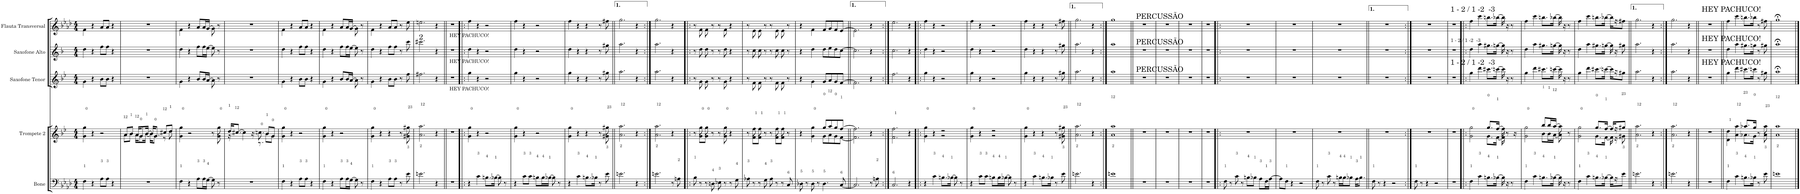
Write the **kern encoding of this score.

**kern	**kern	**kern	**kern	**kern
*part5	*part4	*part3	*part2	*part1
*staff5	*staff4	*staff3	*staff2	*staff1
*I"Bone	*I"Trompete 2	*I"Saxofone Tenor	*I"Saxofone Alto	*I"Flauta Transversal
*I'Bone	*I'Tpt.2	*I'Sax. Tn.	*	*I'Fl.
*clefF4	*clefG2	*clefG2	*clefG2	*clefG2
*	*Trd1c2	*Trd8c14	*Trd5c9	*
*k[b-e-a-d-]	*k[b-e-]	*k[b-e-]	*k[b-]	*k[b-e-a-d-]
*f:	*g:	*g:	*d:	*f:
*M4/4	*M4/4	*M4/4	*M4/4	*M4/4
=1	=1	=1	=1	=1
*	*^	*	*	*
4F\	4gg\	4g\	4g\	4dd\	4f\
4r	4r	2.ryy	4r	4r	4r
8A-\L	2r	.	8b-\L	8ff\L	8a-/L
8A-\J	.	.	8b-\J	8ff\J	8a-/J
4r	.	.	4r	4r	4r
=2	=2	=2	=2	=2	=2
1r	8a/L	8a\L	1r	1r	1r
.	8b-/J	8b-\J	.	.	.
.	16a/KL	16a\KL	.	.	.
.	8g/	8g\	.	.	.
.	[16b-/Jk	[16b-\Jk	.	.	.
.	16b-/KL]	16b-\KL]	.	.	.
.	8.g/J	8.g\J	.	.	.
.	8cc#X/L	8r	.	.	.
.	8dd/J	8dd\	.	.	.
=3	=3	=3	=3	=3	=3
4F\	4gg\	4g\	4g\	4dd\	4f\
4r	2r	8ryy	4r	4r	4r
*	*v	*v	*	*	*
8A-\L	.	8b-/L	8ff\L	8a-/L
16A-\L	.	16b-/L	16ff\L	16a-/L
[16G\JJ	.	[16a/JJ	[16ee\JJ	[16g/JJ
8G\]	8r	8a\]	8ee\]	8g\]
*	*^	*	*	*
8r	8gg\	8g\	8r	8r	8r
=4	=4	=4	=4	=4	=4
1r	16dd/KL	16r	1r	1r	1r
.	[8.cc#X/J	2ryy	.	.	.
.	4cc#\]	.	.	.	.
.	16r	.	.	.	.
.	8.ccn\	8.r	.	.	.
.	8b-/L	8b-\L	.	.	.
.	8g/J	8g\J	.	.	.
=5	=5	=5	=5	=5	=5
4F\	4gg\	4g\	4g\	4dd\	4f\
4r	4r	2.ryy	4r	4r	4r
8A-\L	2r	.	8b-\L	8ff\L	8a-/L
8A-\J	.	.	8b-\J	8ff\J	8a-/J
4r	.	.	4r	4r	4r
=6	=6	=6	=6	=6	=6
4F\	4gg\	4g\	4g\	4dd\	4f\
4r	4r	2.ryy	4r	4r	4r
8A-\L	2r	.	8b-/L	8ff\L	8a-/L
16A-\L	.	.	16b-/L	16ff\L	16a-/L
[16G\JJ	.	.	[16a/JJ	[16ee\JJ	[16g/JJ
8G\]	.	.	8a\]	8ee\]	8g\]
8r	.	.	8r	8r	8r
=7	=7	=7	=7	=7	=7
4F\	4gg\	4g\	4g\	4dd\	4f\
4r	4r	8ryy	4r	4r	4r
*	*v	*v	*	*	*
8A-\L	4r	8b-\L	8ff\L	8a-/L
8A-\J	.	8b-\J	8ff\J	8a-/J
8r	8r	8r	8r	8r
*	*^	*	*	*
8e-\	8gg#X\	8g#X\	8ff\	8ccc\	8ee-\
=8	=8	=8	=8	=8	=8
!	!	!	!	!LO:TX:a:t=2	!
2.en\	2.aa\	2.a\	2.ff#X\	2.ccc#X\	2.een\
4r	4r	4ryy	4r	4r	4r
=9||	=9||	=9||	=9||	=9||	=9||
!	!	!	!	!	!LO:TX:b:t=HEY PACHUCO!
!	!	!	!	!LO:TX:b:t=HEY PACHUCO!	!
!	!	!	!LO:TX:b:t=HEY PACHUCO!	!	!
*	*v	*v	*	*	*
1r	1r	1r	1r	1r
=10!|:	=10!|:	=10!|:	=10!|:	=10!|:
*	*^	*	*	*
4r	4gg\	4g\	4gg\	4dd\	4ff\
4c\	4r	2.ryy	4r	4r	4r
8.Bn\L	2r	.	2r	2r	2r
[16B-X\Jk	.	.	.	.	.
8B-\]	.	.	.	.	.
8r	.	.	.	.	.
=11	=11	=11	=11	=11	=11
4r	4gg\	4g\	4gg\	4dd\	4ff\
8c\L	4r	2.ryy	4r	4r	4r
8c\J	.	.	.	.	.
8Bn\L	2r	.	2r	2r	2r
16B\L	.	.	.	.	.
[16B-X\JJ	.	.	.	.	.
8B-\]	.	.	.	.	.
8r	.	.	.	.	.
=12	=12	=12	=12	=12	=12
4r	4gg\	4g\	4gg\	4dd\	4ff\
4c\	4r	8ryy	4r	4r	4r
*	*v	*v	*	*	*
8.Bn\L	4r	4r	4r	4r
16B-X\Jk	.	.	.	.
8r	8r	8r	8r	8r
*	*^	*	*	*
8e-\	8gg#X\	8g#X\	8gg#X\	8gg#X\	8ff#X\
=13||	=13||	=13||	=13||	=13||	=13||
2.en\	2.aa\	2.a\	2.aa\	2.aa\	2.gg\
4r	4r	4ryy	4r	4r	4r
=14:|!	=14:|!	=14:|!	=14:|!	=14:|!	=14:|!
2.en\	2.aa\	2.a\	2.aa\	2.aa\	2.gg\
8r	4r	4ryy	4r	4r	4r
8An\	.	.	.	.	.
=15!|:	=15!|:	=15!|:	=15!|:	=15!|:	=15!|:
8B-\	8r	8ryy	8r	8r	8r
8r	8gg\	8g\L	8g\	8dd\	8f\
8r	8gg\	8g\J	8g\	8dd\	8f\
8Dn\	8r	4ryy	8r	8r	8r
8E-X\	8r	.	8r	8r	8r
8r	8gg\	8g\	8g\	8dd\	8f\
8r	4r	4ryy	4r	4r	4r
8G\	.	.	.	.	.
=16	=16	=16	=16	=16	=16
8A-X\	8r	8ryy	8r	8r	8r
8r	8ff\	8f\L	8f\	8cc\	8e-\
8r	8ff\	8f\J	8f\	8cc\	8e-\
8G\	8r	4ryy	8r	8r	8r
8A-\	8r	.	8r	8r	8r
8r	8ff\	8f\L	8f\	8cc\	8e-\
8r	8ff\	8f\J	8f\	8cc\	8e-\
8C/	8r	8ryy	8r	8r	8r
=17	=17	=17	=17	=17	=17
8D-X\	4r	4ryy	4r	4r	4r
8r	.	.	.	.	.
8D-\	4gg\	4g\	4g\	4dd\	4f\
8r	.	.	.	.	.
4.D-\	8gg/L	8g\L	8g/L	8dd\L	8f/L
.	8aa/	8a\	8a/	8ee\	8g/
.	8gg/	8g\	8g/	8dd\	8f/
[8C/	[8ff/J	[8f\J	[8f/J	[8cc\J	[8e-/J
=18||	=18||	=18||	=18||	=18||	=18||
2.C/]	2.ff\]	2.f\]	2.f\]	2.cc\]	2.e-\]
8r	4r	4ryy	4r	4r	4r
8An\	.	.	.	.	.
=19:|!	=19:|!	=19:|!	=19:|!	=19:|!	=19:|!
2.C/	2.ff\	2.f\	2.ff\	2.cc\	2.ee-\
4r	4r	4ryy	4r	4r	4r
=20!|:	=20!|:	=20!|:	=20!|:	=20!|:	=20!|:
4r	4gg\	4g\	4gg\	4dd\	4ff\
4c\	4r	4ryy	4r	4r	4r
8.Bn\L	2r	2r	2r	2r	2r
[16B-X\Jk	.	.	.	.	.
8B-\]	.	.	.	.	.
8r	.	.	.	.	.
=21	=21	=21	=21	=21	=21
4r	4gg\	4g\	4gg\	4dd\	4ff\
8c\L	4r	4ryy	4r	4r	4r
8c\J	.	.	.	.	.
8Bn\L	2r	2r	2r	2r	2r
16B\L	.	.	.	.	.
[16B-X\JJ	.	.	.	.	.
8B-\]	.	.	.	.	.
8r	.	.	.	.	.
=22	=22	=22	=22	=22	=22
4r	4gg\	4g\	4gg\	4dd\	4ff\
4c\	4r	8ryy	4r	4r	4r
*	*v	*v	*	*	*
8.Bn\L	4r	4r	4r	4r
16B-X\Jk	.	.	.	.
8r	8r	8r	8r	8r
*	*^	*	*	*
8e-\	8gg#X\	8g#X\	8gg#X\	8gg#X\	8ff#X\
=23||	=23||	=23||	=23||	=23||	=23||
2.en\	2.aa\	2.a\	2.aa\	2.aa\	2.gg\
4r	4r	4ryy	4r	4r	4r
=24:|!	=24:|!	=24:|!	=24:|!	=24:|!	=24:|!
1en	1aa	1a	1aa	1aa	1gg
=25||	=25||	=25||	=25||	=25||	=25||
!	!	!	!	!	!LO:TX:a:t=PERCUSSÃO
!	!	!	!	!LO:TX:a:t=PERCUSSÃO	!
!	!	!	!LO:TX:a:t=PERCUSSÃO	!	!
*	*v	*v	*	*	*
1r	1r	1r	1r	1r
=26	=26	=26	=26	=26
1r	1r	1r	1r	1r
=27	=27	=27	=27	=27
1r	1r	1r	1r	1r
=28	=28	=28	=28	=28
1r	1r	1r	1r	1r
=29!|:	=29!|:	=29!|:	=29!|:	=29!|:
8F\	1r	1r	1r	1r
8r	.	.	.	.
8c\	.	.	.	.
8r	.	.	.	.
8Bn\L	.	.	.	.
8B-X\J	.	.	.	.
8A-\L	.	.	.	.
16F\L	.	.	.	.
[16A-\JJ	.	.	.	.
=30	=30	=30	=30	=30
8A-\L]	1r	1r	1r	1r
8F\J	.	.	.	.
4r	.	.	.	.
2r	.	.	.	.
=31	=31	=31	=31	=31
8F\	1r	1r	1r	1r
8r	.	.	.	.
8c\	.	.	.	.
8r	.	.	.	.
16Bn\LL	.	.	.	.
16B\J	.	.	.	.
8B-X\J	.	.	.	.
16A-\KL	.	.	.	.
8.B-\J	.	.	.	.
=32||	=32||	=32||	=32||	=32||
8F\	1r	1r	1r	1r
8r	.	.	.	.
4r	.	.	.	.
2r	.	.	.	.
=33:|!	=33:|!	=33:|!	=33:|!	=33:|!
8F\	1r	1r	1r	1r
8r	.	.	.	.
4r	.	.	.	.
2r	.	.	.	.
=34	=34	=34	=34	=34
!	!	!	!	!LO:TX:a:t=1 - 2 / 1 -2  -3
!	!	!	!LO:TX:a:t=1 - 2 / 1 -2  -3	!
!	!	!LO:TX:a:t=1 - 2 / 1 -2  -3	!	!
1r	1r	1r	1r	1r
=35!|:	=35!|:	=35!|:	=35!|:	=35!|:
*	*^	*	*	*
4F\	2gg\	2g\	4gg\	4dd\	4ff\
4c\	.	.	4ddd\	4aa\	4ccc\
8.Bn\L	8.gg/L	8.g\L	8.ccc#X\L	8.gg#X\L	8.bbn\L
[16B-X\Jk	[16ff/Jk	[16f\Jk	[16cccn\Jk	[16ggn\Jk	[16bb-X\Jk
16B-\]	16ff\]	16f\]	16ccc\]	16gg\]	16bb-\]
16r	8r	8.ryy	16r	16r	16r
8r	.	.	8r	8r	8r
.	16r	.	.	.	.
=36	=36	=36	=36	=36	=36
4F\	2gg\	2g\	4gg\	4dd\	4ff\
4c\	.	.	4ddd\	4aa\	4ccc\
8.Bn\L	8bb-/L	8b-\L	8.ccc#X\L	8.gg#X\L	8.bbn\L
.	16bb-/L	16b-\L	.	.	.
[16B-X\Jk	[16aa/JJ	[16a\JJ	[16cccn\Jk	[16ggn\Jk	[16bb-X\Jk
16B-\]	8aa\]	8a\]	16ccc\]	16gg\]	16bb-\]
16r	.	.	16r	16r	16r
8r	8r	8ryy	8r	8r	8r
=37	=37	=37	=37	=37	=37
4F\	2gg\	2g\	4gg\	4dd\	4ff\
4c\	.	.	4ddd\	4aa\	4ccc\
8.Bn\L	8.gg/L	8.g\L	8.ccc#X\L	8.gg#X\L	8.bbn\L
[16B-X\Jk	[16ff/Jk	[16f\Jk	[16cccn\Jk	[16ggn\Jk	[16bb-X\Jk
16B-\LL]	16ff/LL]	16f\]	16ccc\LL]	16gg\]	16bb-\LL]
16r	16r	16r	16r	16r	16r
8e-\J	8gg#X/J	8g#X\	8gg#X\J	8gg#X\	8ff#X\J
=38||	=38||	=38||	=38||	=38||	=38||
2.en\	2.aa\	2.a\	2.aa\	2.aa\	2.gg\
4r	4r	4ryy	4r	4r	4r
=39:|!	=39:|!	=39:|!	=39:|!	=39:|!	=39:|!
2.en\	2.aa\	2.a\	2.aa\	2.aa\	2.gg\
4r	4r	4ryy	4r	4r	4r
=40||	=40||	=40||	=40||	=40||	=40||
!	!	!	!	!	!LO:TX:a:t=HEY PACHUCO!
!	!	!	!	!LO:TX:a:t=HEY PACHUCO!	!
!	!	!	!LO:TX:a:t=HEY PACHUCO!	!	!
*	*v	*v	*	*	*
1r	1r	1r	1r	1r
=41||	=41||	=41||	=41||	=41||
*	*^	*	*	*
4F\	4dd\	4d\	4gg\	4dd\	4ff\
4c\	4aa\	4a\	4ddd\	4aa\	4ccc\
8.Bn\L	8.aa-X/L	8.a-X\L	8.ccc#X\L	8.gg#X\L	8.bbn\L
16B-X\Jk	16gg/Jk	16g\Jk	16cccn\Jk	16ggn\Jk	16bb-X\Jk
8r	8r	8ryy	8r	8r	8r
8e-\	8aa-\	8a-\	8gg#X\	8gg#X\	8ff#X\
=42	=42	=42	=42	=42	=42
1en	1aa	1a	1aa;<	1aa;<	1gg;<
*	*v	*v	*	*	*
==	==	==	==	==
*-	*-	*-	*-	*-
